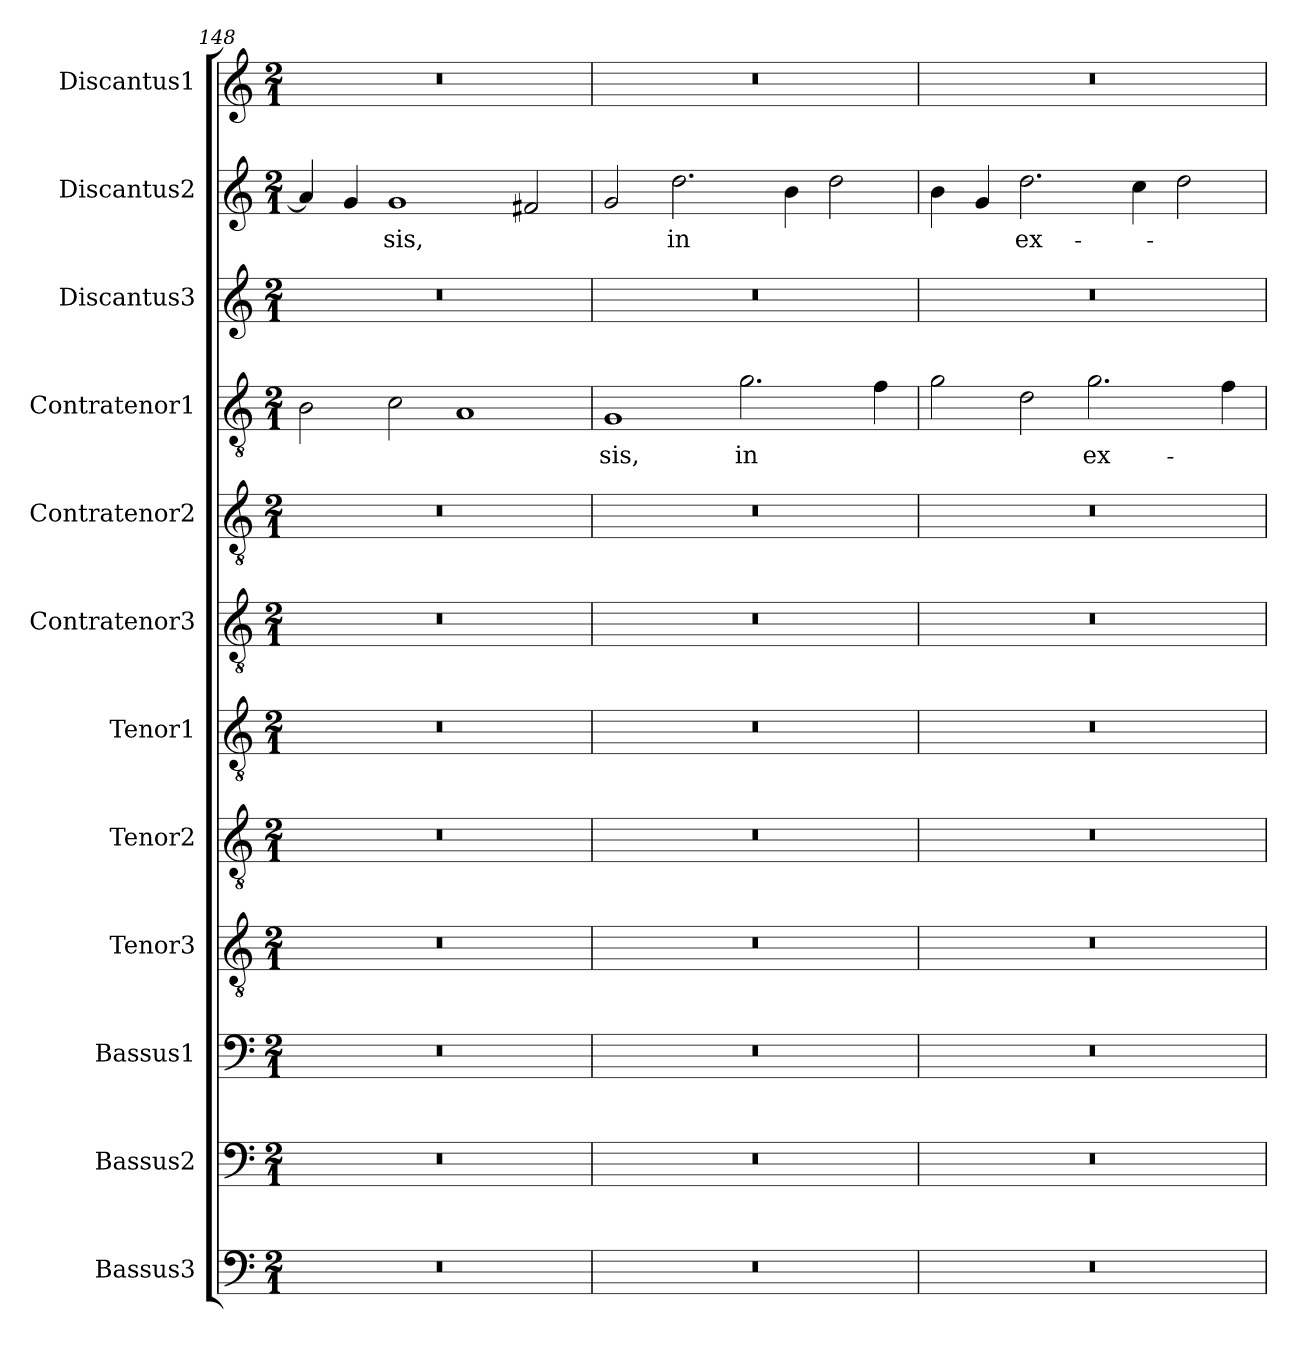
**kern	**kern	**kern	**kern	**kern	**kern	**kern	**kern	**kern	**text	**kern	**kern	**text	**kern
*part12	*part11	*part10	*part9	*part8	*part7	*part6	*part5	*part4	*part4	*part3	*part2	*part2	*part1
*staff12	*staff11	*staff10	*staff9	*staff8	*staff7	*staff6	*staff5	*staff4	*staff4	*staff3	*staff2	*staff2	*staff1
*I"Bassus3	*I"Bassus2	*I"Bassus1	*I"Tenor3	*I"Tenor2	*I"Tenor1	*I"Contratenor3	*I"Contratenor2	*I"Contratenor1	*	*I"Discantus3	*I"Discantus2	*	*I"Discantus1
*I'B3	*I'B2	*I'B1	*I'T3	*I'T2	*I'T1	*I'Ct3	*I'Ct2	*I'Ct1	*	*I'D3	*I'D2	*	*I'D1
*clefF4	*clefF4	*clefF4	*clefGv2	*clefGv2	*clefGv2	*clefGv2	*clefGv2	*clefGv2	*	*clefG2	*clefG2	*	*clefG2
*k[]	*k[]	*k[]	*k[]	*k[]	*k[]	*k[]	*k[]	*k[]	*	*k[]	*k[]	*	*k[]
*M2/1	*M2/1	*M2/1	*M2/1	*M2/1	*M2/1	*M2/1	*M2/1	*M2/1	*	*M2/1	*M2/1	*	*M2/1
=148	=148	=148	=148	=148	=148	=148	=148	=148	=148	=148	=148	=148	=148
0r	0r	0r	0r	0r	0r	0r	0r	2B	.	0r	4a]	.	0r
.	.	.	.	.	.	.	.	.	.	.	4g	.	.
.	.	.	.	.	.	.	.	2c	.	.	1g	-sis,	.
.	.	.	.	.	.	.	.	1A	.	.	.	.	.
.	.	.	.	.	.	.	.	.	.	.	2f#X	.	.
=149	=149	=149	=149	=149	=149	=149	=149	=149	=149	=149	=149	=149	=149
0r	0r	0r	0r	0r	0r	0r	0r	1G	-sis,	0r	2g	.	0r
.	.	.	.	.	.	.	.	.	.	.	2.dd	in	.
.	.	.	.	.	.	.	.	2.g	in	.	.	.	.
.	.	.	.	.	.	.	.	.	.	.	4b	.	.
.	.	.	.	.	.	.	.	.	.	.	2dd	.	.
.	.	.	.	.	.	.	.	4f	.	.	.	.	.
=150	=150	=150	=150	=150	=150	=150	=150	=150	=150	=150	=150	=150	=150
0r	0r	0r	0r	0r	0r	0r	0r	2g	.	0r	4b	.	0r
.	.	.	.	.	.	.	.	.	.	.	4g	.	.
.	.	.	.	.	.	.	.	2d	.	.	2.dd	ex-	.
.	.	.	.	.	.	.	.	2.g	ex-	.	.	.	.
.	.	.	.	.	.	.	.	.	.	.	4cc	.	.
.	.	.	.	.	.	.	.	.	.	.	2dd	.	.
.	.	.	.	.	.	.	.	4f	.	.	.	.	.
=	=	=	=	=	=	=	=	=	=	=	=	=	=
*-	*-	*-	*-	*-	*-	*-	*-	*-	*-	*-	*-	*-	*-
